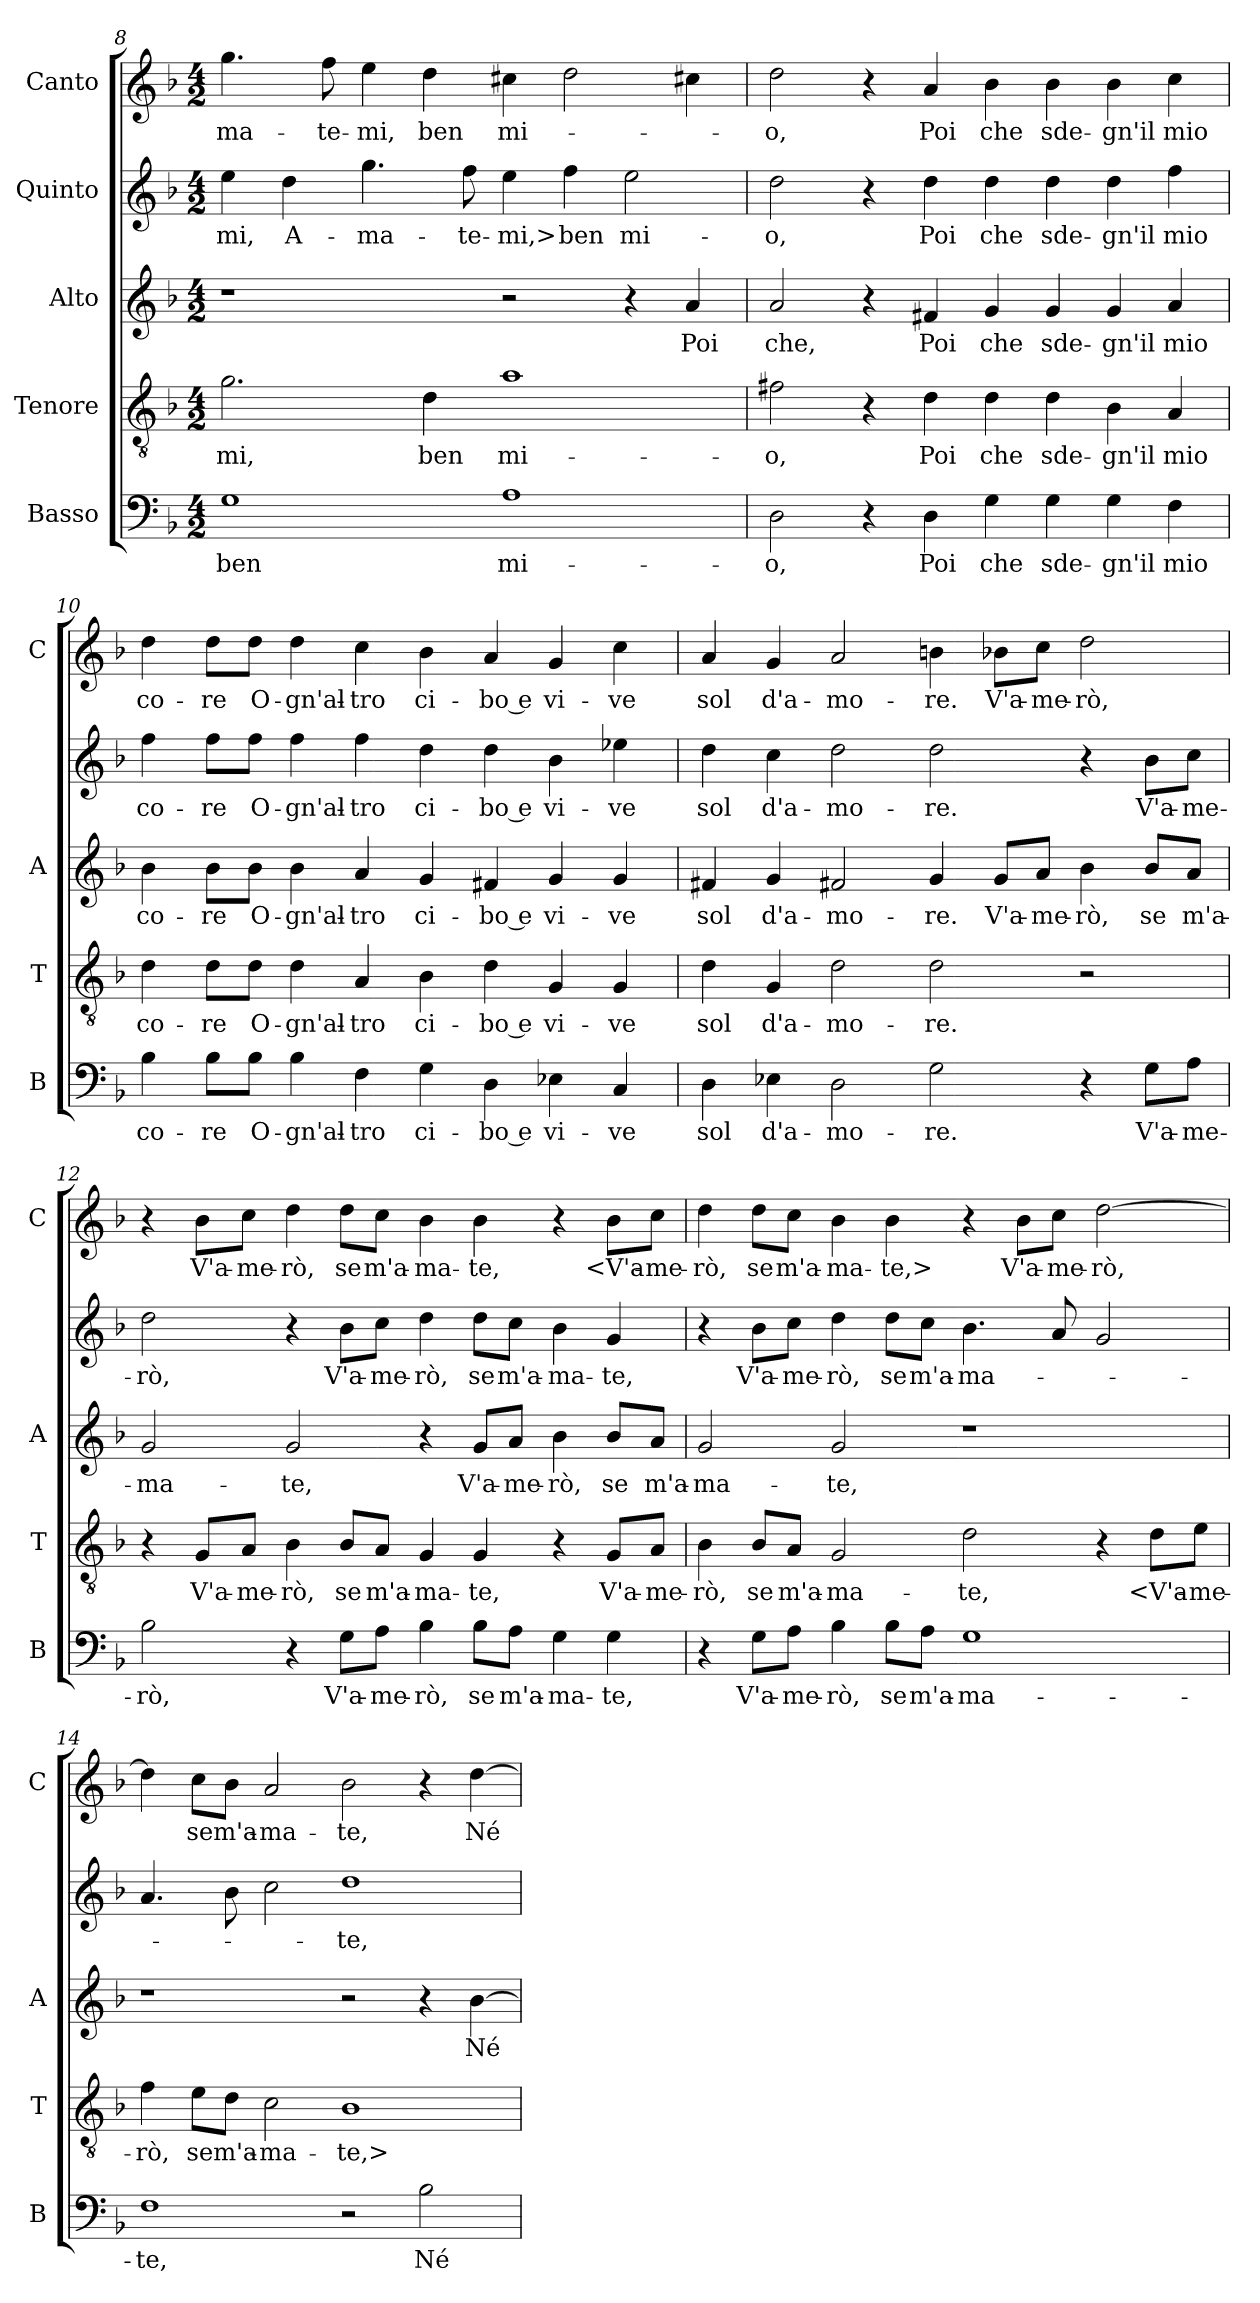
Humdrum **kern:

**kern	**text	**kern	**text	**kern	**text	**kern	**text	**kern	**text
*part5	*part5	*part4	*part4	*part3	*part3	*part2	*part2	*part1	*part1
*staff5	*staff5	*staff4	*staff4	*staff3	*staff3	*staff2	*staff2	*staff1	*staff1
*I"Basso	*	*I"Tenore	*	*I"Alto	*	*I"Quinto	*	*I"Canto	*
*I'B	*	*I'T	*	*I'A	*	*	*	*I'C	*
*clefF4	*	*clefGv2	*	*clefG2	*	*clefG2	*	*clefG2	*
*k[b-]	*	*k[b-]	*	*k[b-]	*	*k[b-]	*	*k[b-]	*
*F:	*	*F:	*	*F:	*	*F:	*	*F:	*
*M4/2	*	*M4/2	*	*M4/2	*	*M4/2	*	*M4/2	*
=8	=8	=8	=8	=8	=8	=8	=8	=8	=8
1G	ben	2.g	-mi,	1r	.	4ee	-mi,	4.gg	-ma-
.	.	.	.	.	.	4dd	A-	.	.
.	.	.	.	.	.	.	.	8ff	-te-
.	.	.	.	.	.	4.gg	-ma-	4ee	-mi,
.	.	4d	ben	.	.	.	.	4dd	ben
.	.	.	.	.	.	8ff	-te-	.	.
1A	mi-	1a	mi-	2r	.	4ee	-mi,>	4cc#X	mi-
.	.	.	.	.	.	4ff	ben	2dd	.
.	.	.	.	4r	.	2ee	mi-	.	.
.	.	.	.	4a	Poi	.	.	4cc#X	.
=9	=9	=9	=9	=9	=9	=9	=9	=9	=9
2D	-o,	2f#X	-o,	2a	che,	2dd	-o,	2dd	-o,
4r	.	4r	.	4r	.	4r	.	4r	.
4D	Poi	4d	Poi	4f#X	Poi	4dd	Poi	4a	Poi
4G	che	4d	che	4g	che	4dd	che	4b-	che
4G	sde-	4d	sde-	4g	sde-	4dd	sde-	4b-	sde-
4G	-gn'il	4B-	-gn'il	4g	-gn'il	4dd	-gn'il	4b-	-gn'il
4F	mio	4A	mio	4a	mio	4ff	mio	4cc	mio
=10	=10	=10	=10	=10	=10	=10	=10	=10	=10
4B-	co-	4d	co-	4b-	co-	4ff	co-	4dd	co-
8B-\L	-re	8d\L	-re	8b-\L	-re	8ff\L	-re	8dd\L	-re
8B-\J	O-	8d\J	O-	8b-\J	O-	8ff\J	O-	8dd\J	O-
4B-	-gn'al-	4d	-gn'al-	4b-	-gn'al-	4ff	-gn'al-	4dd	-gn'al-
4F	-tro	4A	-tro	4a	-tro	4ff	-tro	4cc	-tro
4G	ci-	4B-	ci-	4g	ci-	4dd	ci-	4b-	ci-
4D	-bo e	4d	-bo e	4f#X	-bo e	4dd	-bo e	4a	-bo e
4E-X	vi-	4G	vi-	4g	vi-	4b-	vi-	4g	vi-
4C	-ve	4G	-ve	4g	-ve	4ee-X	-ve	4cc	-ve
=11	=11	=11	=11	=11	=11	=11	=11	=11	=11
4D	sol	4d	sol	4f#X	sol	4dd	sol	4a	sol
4E-X	d'a-	4G	d'a-	4g	d'a-	4cc	d'a-	4g	d'a-
2D	-mo-	2d	-mo-	2f#X	-mo-	2dd	-mo-	2a	-mo-
2G	-re.	2d	-re.	4g	-re.	2dd	-re.	4bn	-re.
.	.	.	.	8g/L	V'a-	.	.	8b-X\L	V'a-
.	.	.	.	8a/J	-me-	.	.	8cc\J	-me-
4r	.	2r	.	4b-	-rò,	4r	.	2dd	-rò,
8G\L	V'a-	.	.	8b-/L	se	8b-\L	V'a-	.	.
8A\J	-me-	.	.	8a/J	m'a-	8cc\J	-me-	.	.
=12	=12	=12	=12	=12	=12	=12	=12	=12	=12
2B-	-rò,	4r	.	2g	-ma-	2dd	-rò,	4r	.
.	.	8G/L	V'a-	.	.	.	.	8b-\L	V'a-
.	.	8A/J	-me-	.	.	.	.	8cc\J	-me-
4r	.	4B-	-rò,	2g	-te,	4r	.	4dd	-rò,
8G\L	V'a-	8B-/L	se	.	.	8b-\L	V'a-	8dd\L	se
8A\J	-me-	8A/J	m'a-	.	.	8cc\J	-me-	8cc\J	m'a-
4B-	-rò,	4G	-ma-	4r	.	4dd	-rò,	4b-	-ma-
8B-\L	se	4G	-te,	8g/L	V'a-	8dd\L	se	4b-	-te,
8A\J	m'a-	.	.	8a/J	-me-	8cc\J	m'a-	.	.
4G	-ma-	4r	.	4b-	-rò,	4b-	-ma-	4r	.
4G	-te,	8G/L	V'a-	8b-/L	se	4g	-te,	8b-\L	<V'a-
.	.	8A/J	-me-	8a/J	m'a-	.	.	8cc\J	-me-
=13	=13	=13	=13	=13	=13	=13	=13	=13	=13
4r	.	4B-	-rò,	2g	-ma-	4r	.	4dd	-rò,
8G\L	V'a-	8B-/L	se	.	.	8b-\L	V'a-	8dd\L	se
8A\J	-me-	8A/J	m'a-	.	.	8cc\J	-me-	8cc\J	m'a-
4B-	-rò,	2G	-ma-	2g	-te,	4dd	-rò,	4b-	-ma-
8B-\L	se	.	.	.	.	8dd\L	se	4b-	-te,>
8A\J	m'a-	.	.	.	.	8cc\J	m'a-	.	.
1G	-ma-	2d	-te,	1r	.	4.b-	-ma-	4r	.
.	.	.	.	.	.	.	.	8b-\L	V'a-
.	.	.	.	.	.	8a	.	8cc\J	-me-
.	.	4r	.	.	.	2g	.	[2dd	-rò,
.	.	8d\L	<V'a-	.	.	.	.	.	.
.	.	8e\J	-me-	.	.	.	.	.	.
=14	=14	=14	=14	=14	=14	=14	=14	=14	=14
1F	-te,	4f	-rò,	1r	.	4.a	.	4dd]	.
.	.	8e\L	se	.	.	.	.	8cc\L	se
.	.	8d\J	m'a-	.	.	8b-	.	8b-\J	m'a-
.	.	2c	-ma-	.	.	2cc	.	2a	-ma-
2r	.	1B-	-te,>	2r	.	1dd	-te,	2b-	-te,
2B-	Né	.	.	4r	.	.	.	4r	.
.	.	.	.	[4b-	Né	.	.	[4dd	Né
=	=	=	=	=	=	=	=	=	=
*-	*-	*-	*-	*-	*-	*-	*-	*-	*-
